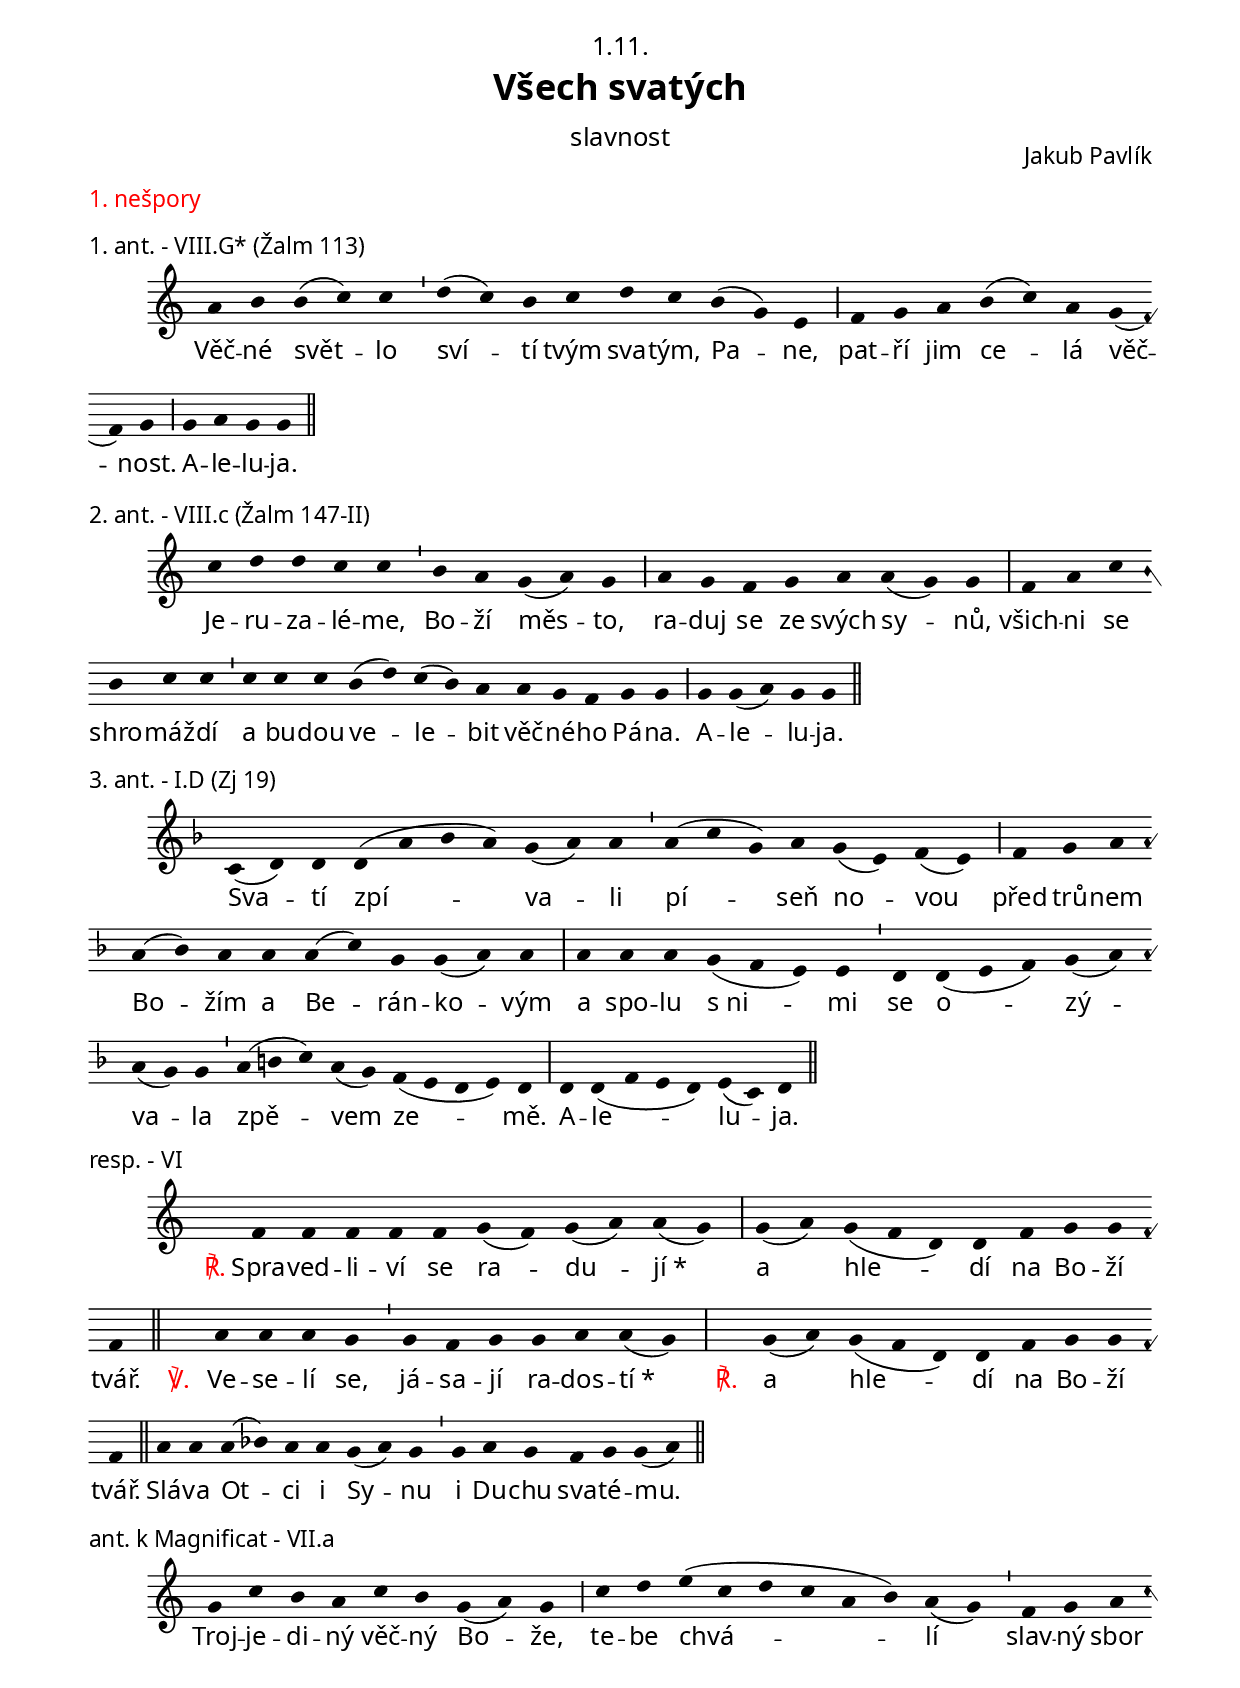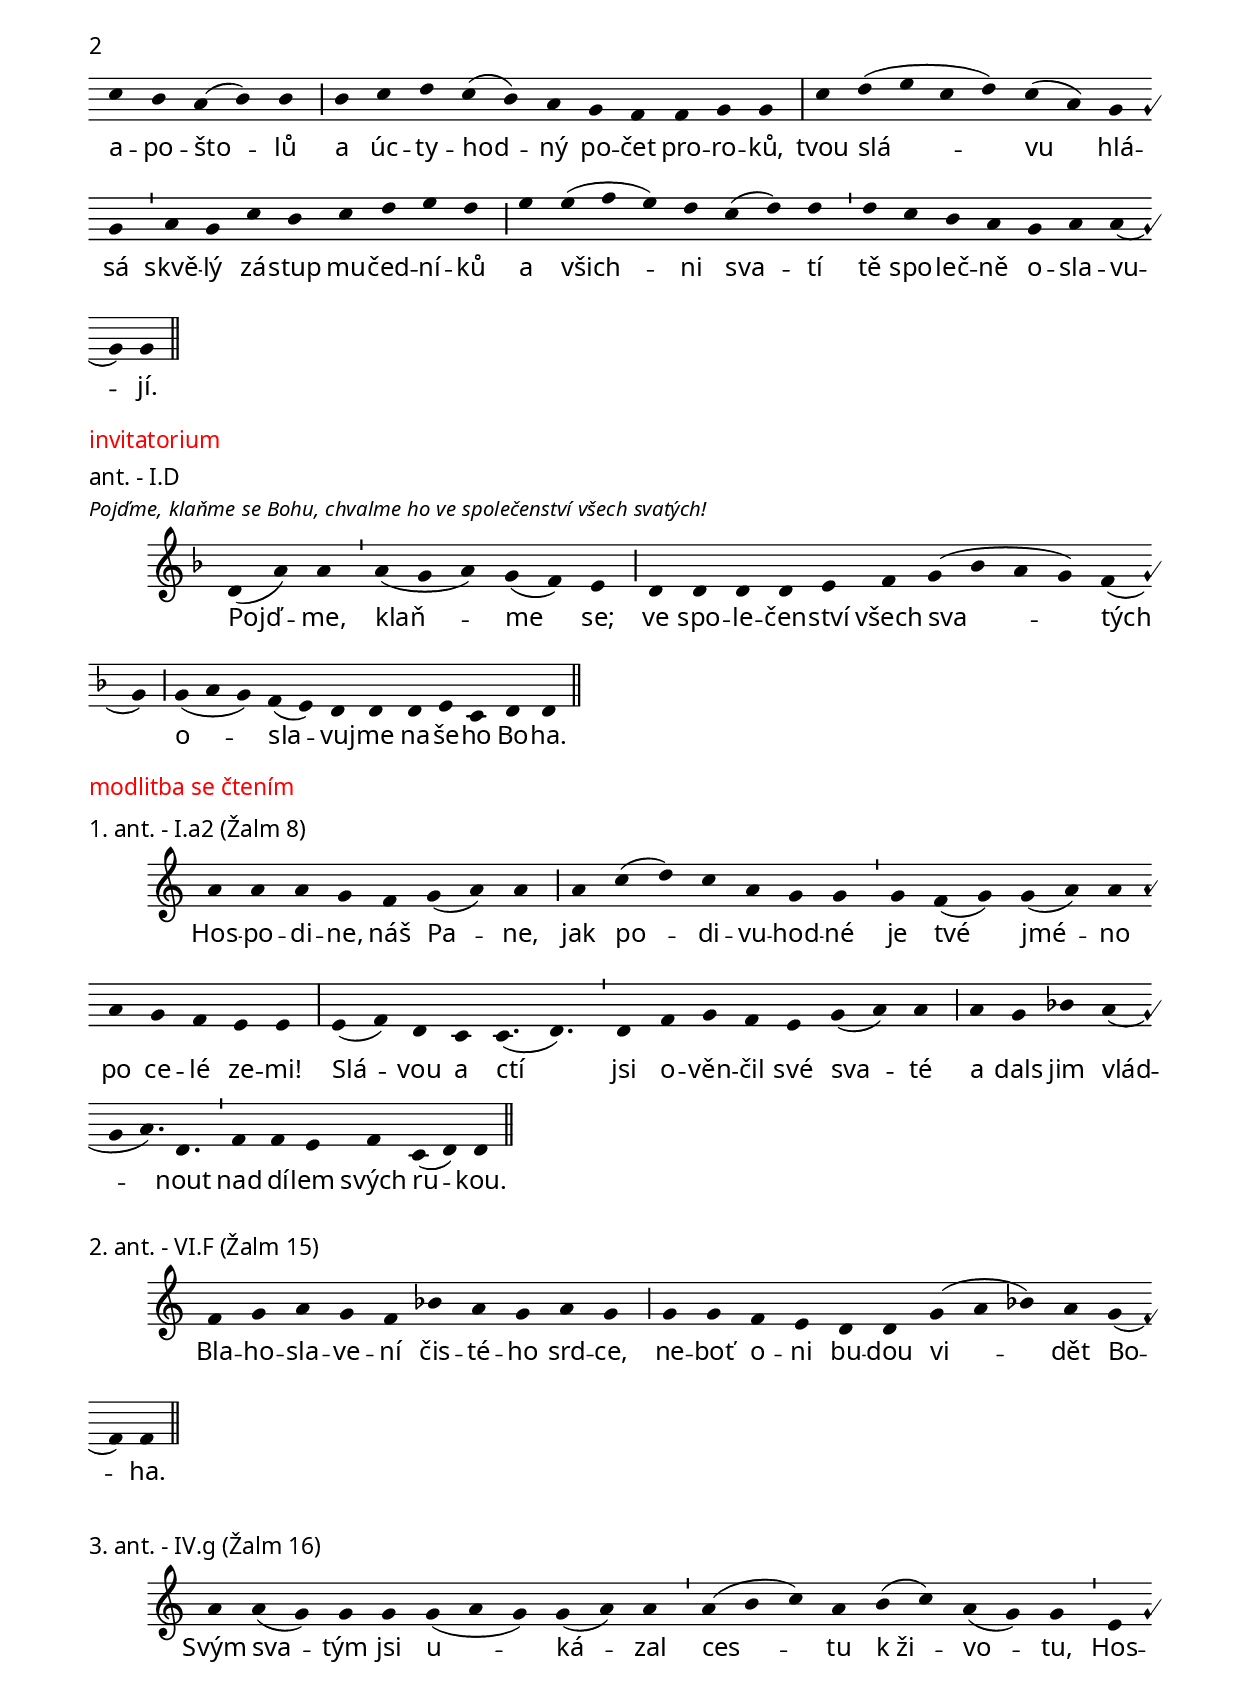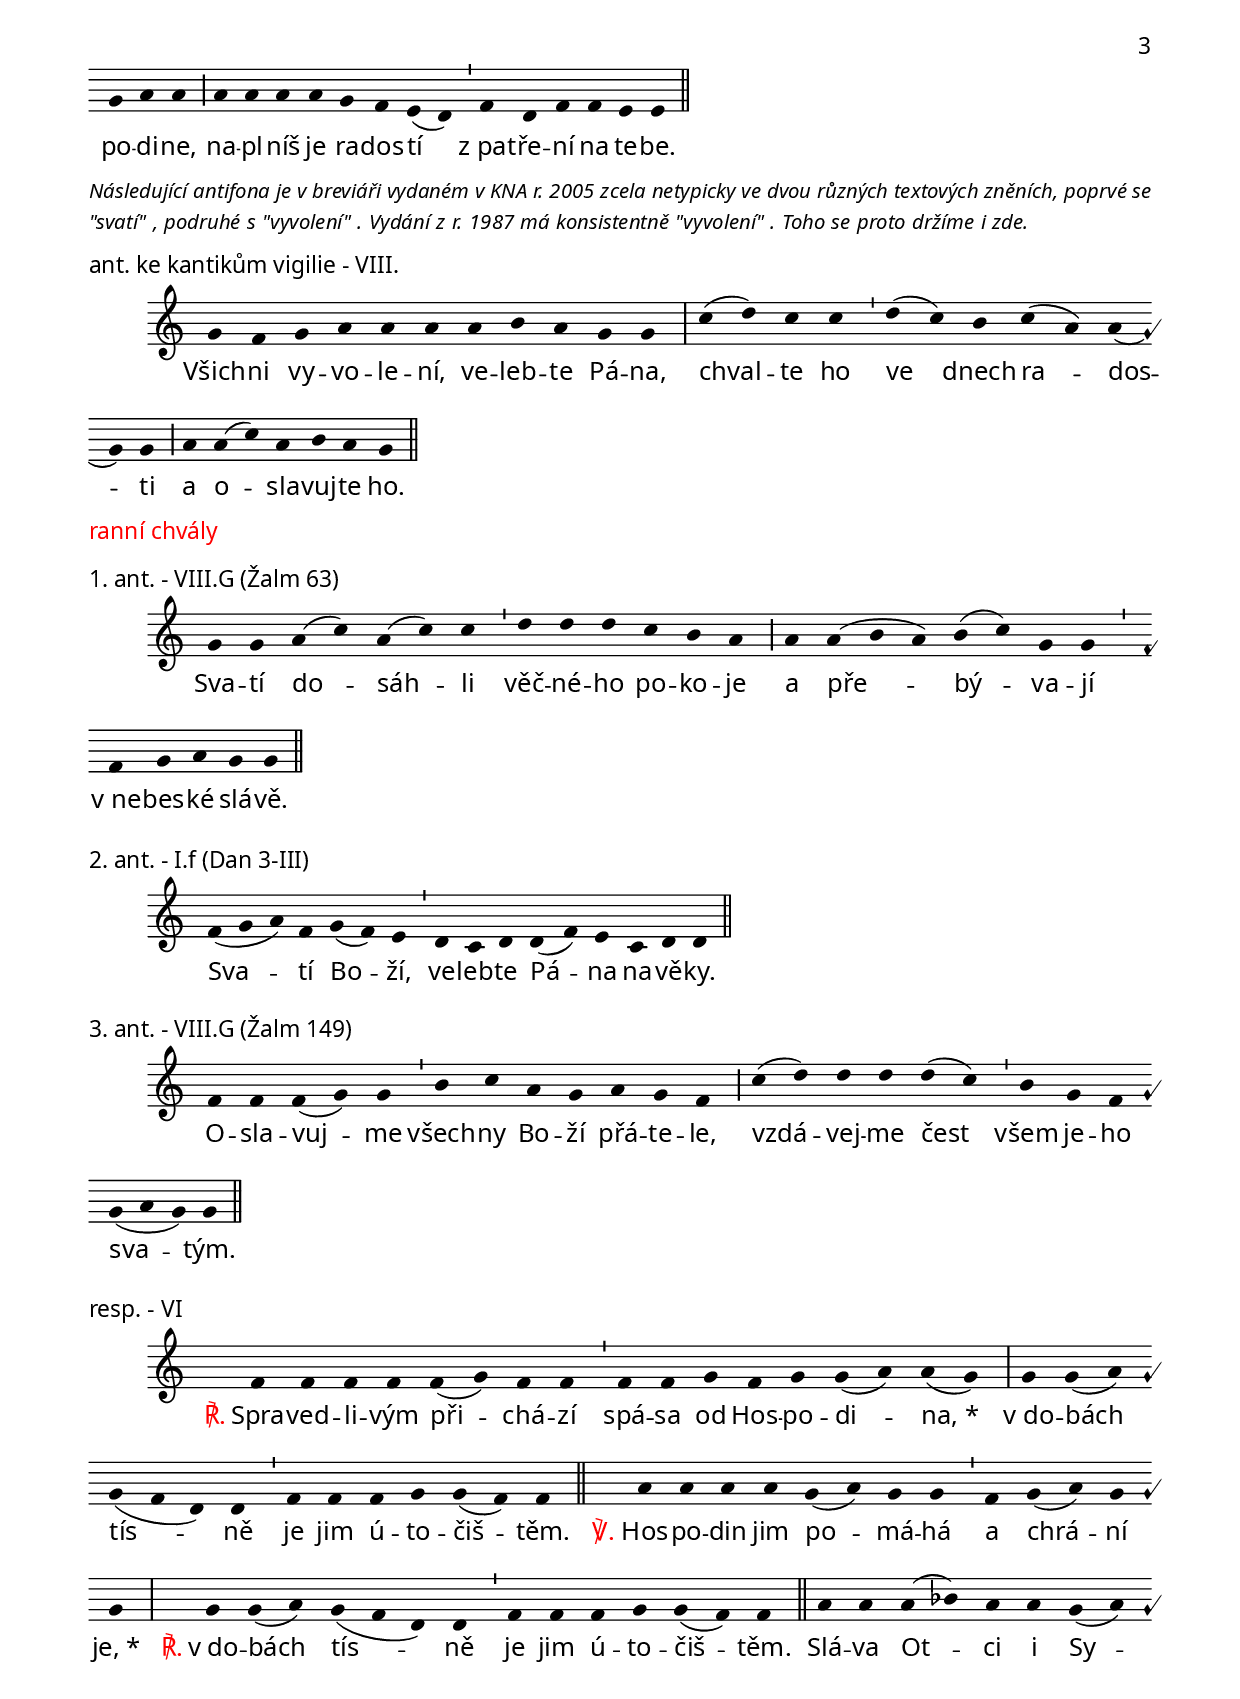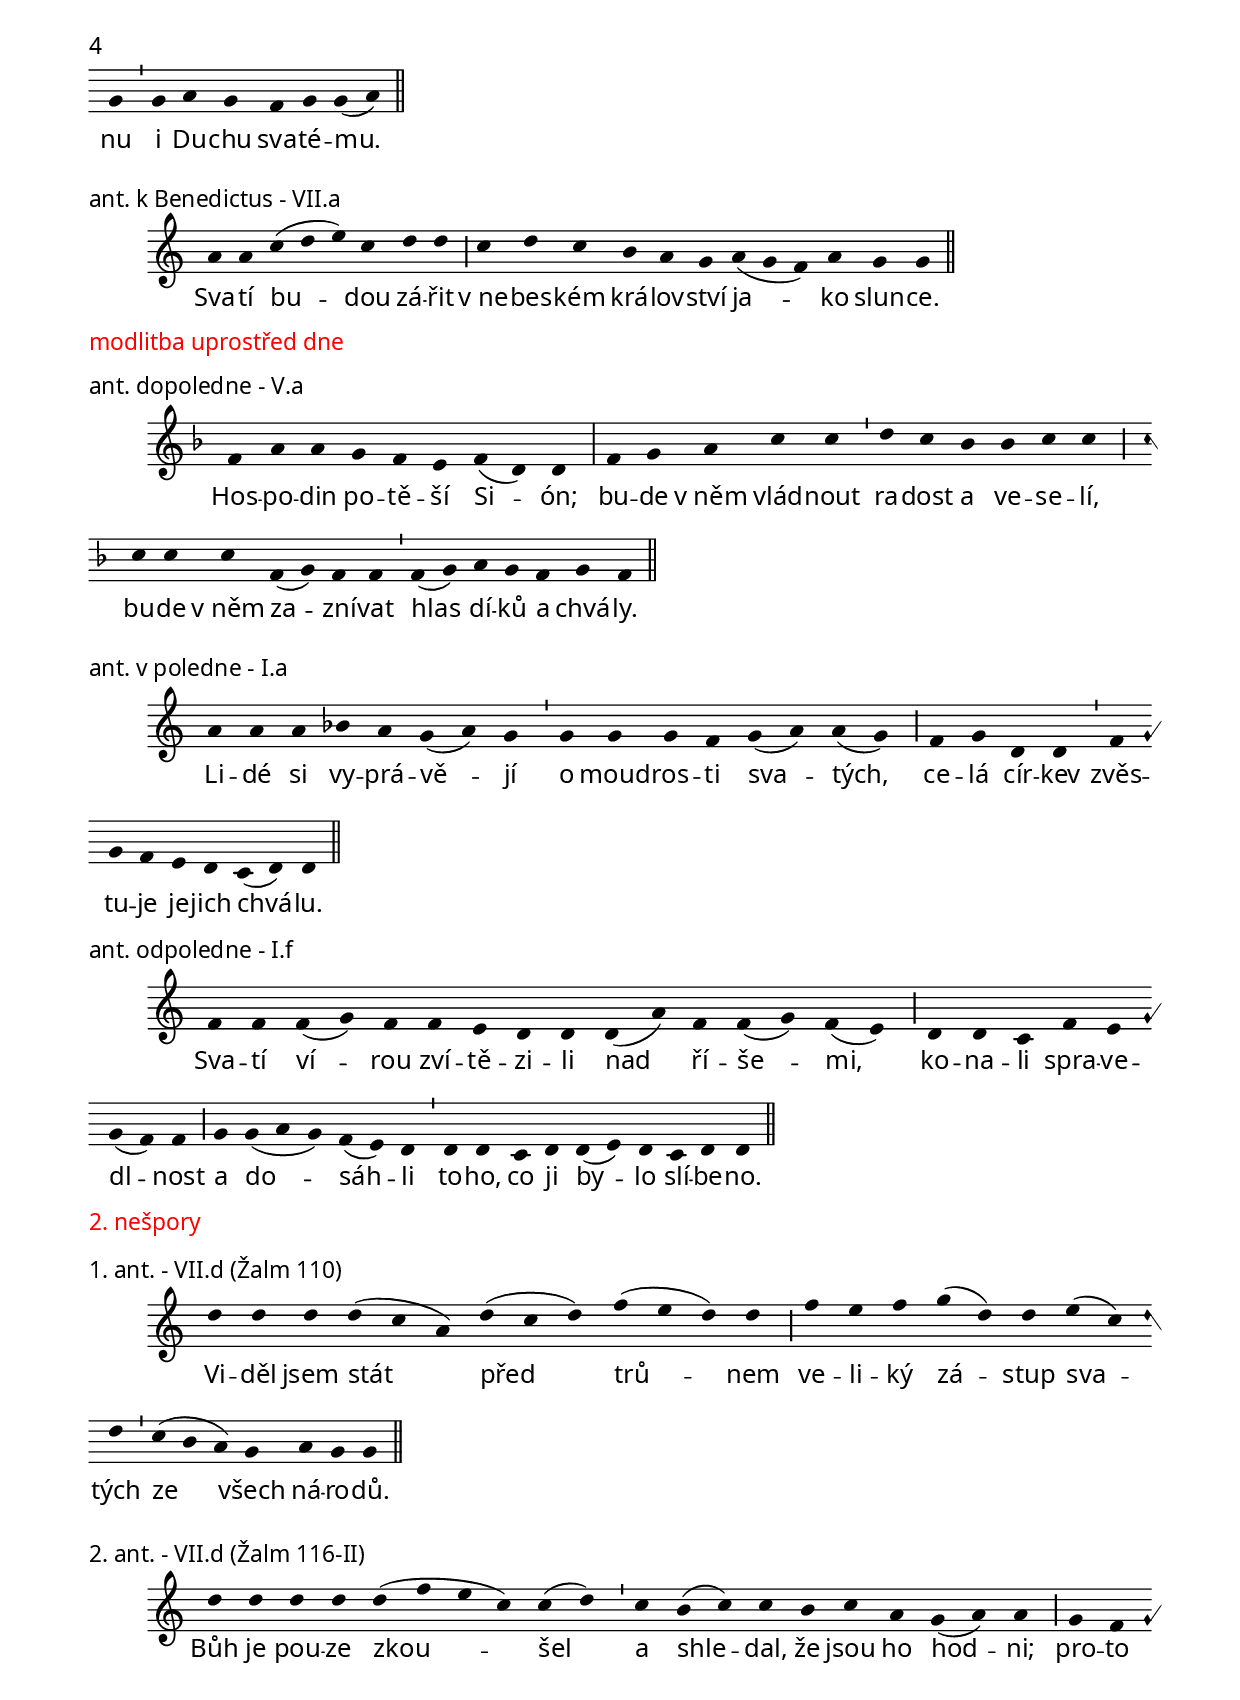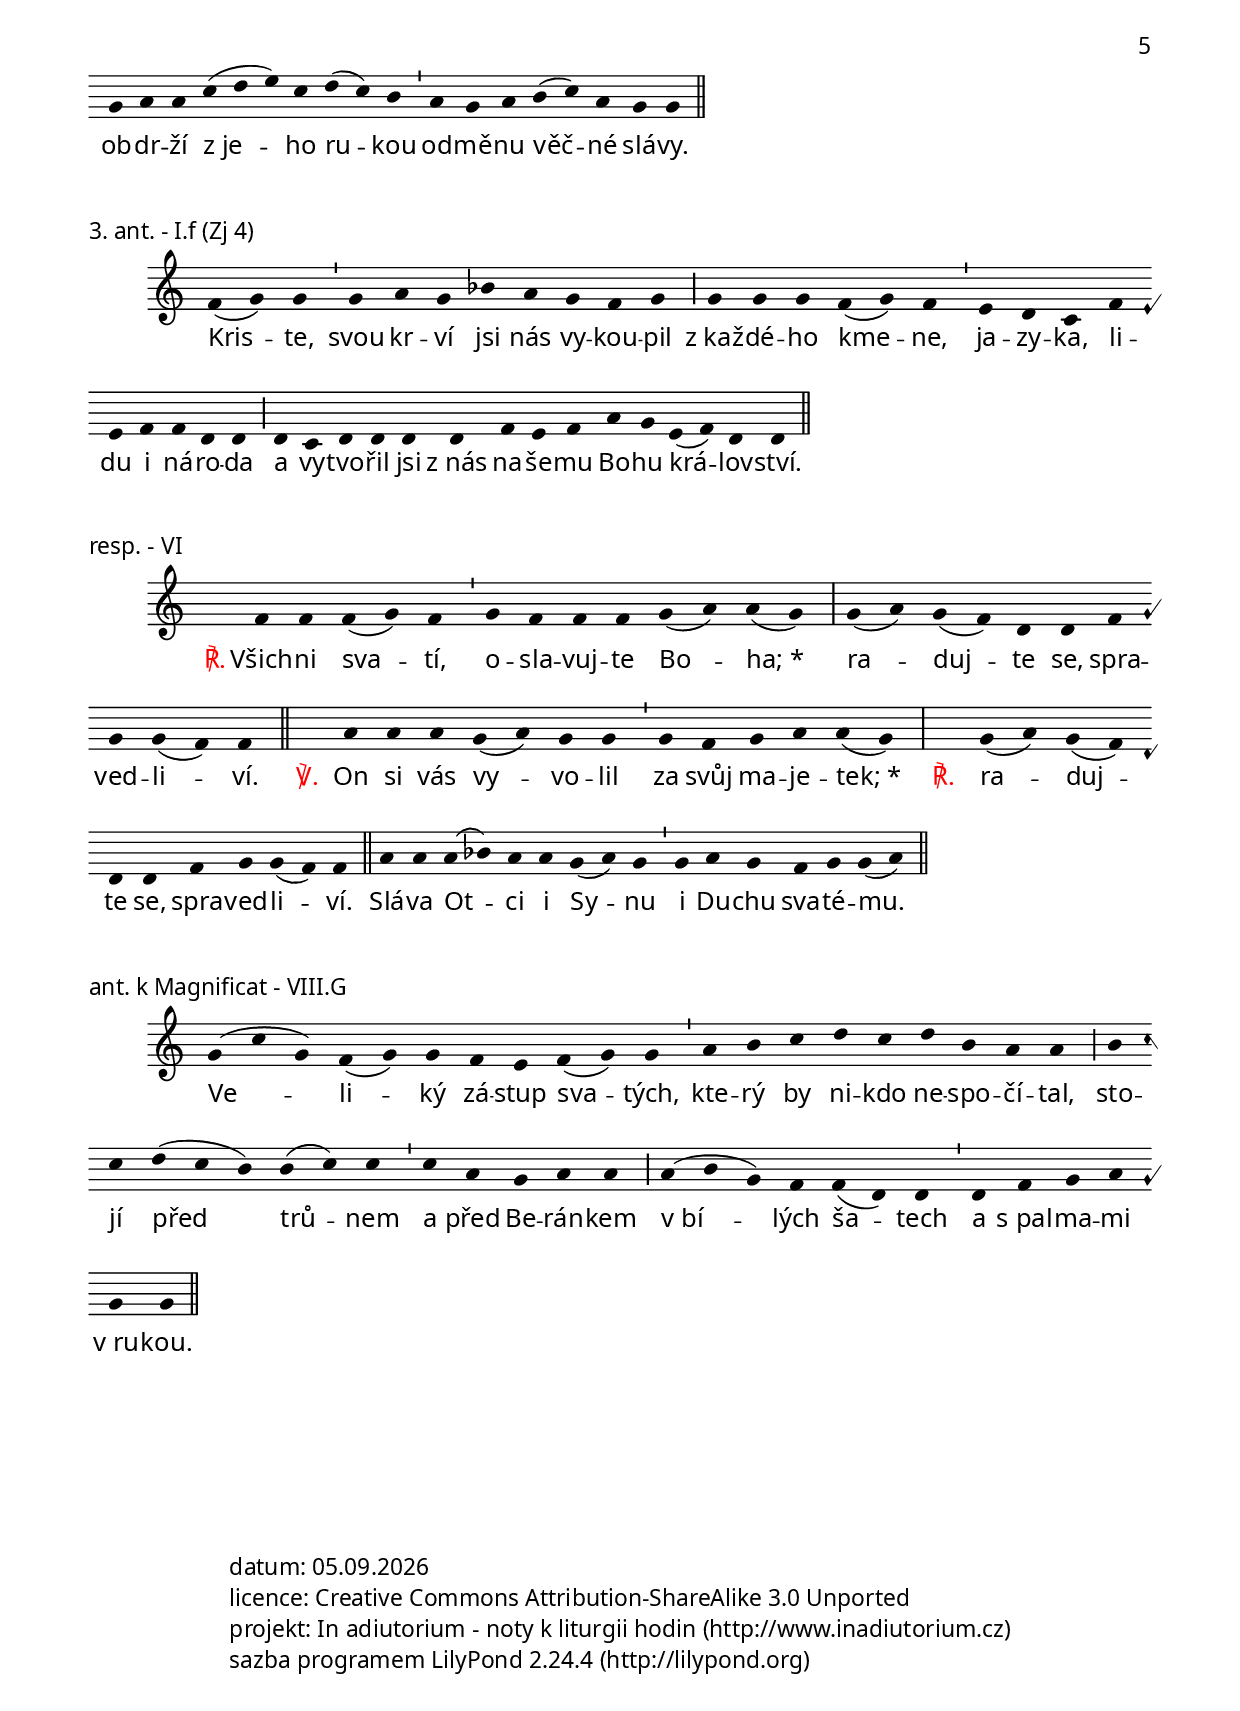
\version "2.16.0"

\include "../spolecne.ly"
\include "../dilyresponsorii.ly"

\header {
  title = \markup\titleSvatek
            "Všech svatých"
            slavnost
            1.11.
  composer = "Jakub Pavlík"
}

\markup {\nadpisHodinka {"1. nešpory"}}

\score {
  \relative c'' {
    \choralniRezim
    a4 b b( c) c \barMin d( c) b c d c b( g) e \barMaior
    f g a b( c) a g( f) g \barMaior
    g a g g \barFinalis
  }
  \addlyrics {
    Věč -- né svět -- lo sví -- tí tvým sva -- tým, Pa -- ne,
    pat -- ří jim ce -- lá věč -- nost.
    A -- le -- lu -- ja.
  }
  \header {
    quid = "1. ant."
    modus = "VIII"
    differentia = "G*"
    psalmus = "Žalm 113"
    id = "1ne-a1"
    fial = "fial://commune/commune_jedenmucednik.ly#1ne-amag-velik"
    piece = \markup {\sestavTitulek}
  }
}

\score {
  \relative c'' {
    \choralniRezim
    c4 d d c c \barMin b a g( a) g \barMaior
    a g f g a a( g) g \barMax
    f a c b c c \barMin
    c c c b( d) c( b) a a g f g g \barMaior
    g g( a) g g \barFinalis
  }
  \addlyrics {
    Je -- ru -- za -- lé -- me, Bo -- ží měs -- to,
    ra -- duj se ze svých sy -- nů,
    všich -- ni se shro -- máž -- dí
    a bu -- dou ve -- le -- bit věč -- né -- ho Pá -- na.
    A -- le -- lu -- ja.
  }
  \header {
    quid = "2. ant."
    modus = "VIII"
    differentia = "c"
    psalmus = "Žalm 147-II"
    id = "1ne-a2"
    fons = "2. část: žaltář, 4.t., pá, r.ch., 2.ant."
    fial = "fial://antifony/tyden4_6patek.ly#rch-ant2?cast"
    piece = \markup {\sestavTitulek}
  }
}

\score {
  \relative c' {
    \key f \major
    \choralniRezim
    c4( d) d d( a' bes a) g( a) a \barMin a( c g) a g( e) f( e) \barMaior
    f g a a( bes) a a a( c) g g( a) a \barMax
    a a a g( f e) e \barMin d d( e f) g( a) a( g) g \barMin a( b c) a( g) f( e d e) d \barMax

    d d( f e d) e( c) d \barFinalis
  }
  \addlyrics {
    Sva -- tí zpí -- va -- li pí -- seň no -- vou
    před trů -- nem Bo -- žím a Be -- rán -- ko -- vým
    a spo -- lu s_ni -- mi se o -- zý -- va -- la zpě -- vem ze -- mě.

    A -- le -- lu -- ja.
  }
  \header {
    quid = "3. ant."
    modus = "I"
    differentia = "D"
    psalmus = "Zj 19"
    id = "1ne-a3"
    fial = "fial://commune/commune_svatymuz.ly#2ne-a3"
    piece = \markup {\sestavTitulek}
  }
}

\score {
  \relative c' {
    \choralniRezim

    % R
    \neviditelna f
    f4 f f f f g( f) g( a) a( g) \barMax
    g( a) g( f d) d f g g f \barFinalis
    % V
    \neviditelna a
    a4 a a g \barMin g f g g a a( g) \barMax
    % R
    \neviditelna a
    g( a) g( f d) d f g g f \barFinalis
    % Slava
    \respVIdoxologie \barFinalis
  }
  \addlyrics {
    \Response Spra -- ved -- li -- ví se ra -- du -- jí_*
    a hle -- dí na Bo -- ží tvář.
    \Verse Ve -- se -- lí se, já -- sa -- jí ra -- dos -- tí_*
    \Response a hle -- dí na Bo -- ží tvář.
    \textRespDoxologie
  }
  \header {
    quid = "resp."
    modus = "VI"
    id = "1ne-r"
    piece = \markup {\sestavTitulekResp}
  }
}

\score {
  \relative c'' {
    \choralniRezim
    g4 c b a c b g( a) g \barMaior
    c d e( c d c a b) a( g) \barMin f g a c b a( b) b \barMaior
    b c d c( b) a g f f g g \barMax

    c d( e c d) c( a) g g \barMin a g c b c d e d \barMaior
    e e( f e) d c( d) d \barMin d c b a g a a( g) g \barFinalis
  }
  \addlyrics {
    Troj -- je -- di -- ný věč -- ný Bo -- že,
    te -- be chvá -- lí slav -- ný sbor a -- po -- što -- lů
    a úc -- ty -- hod -- ný po -- čet pro -- ro -- ků,

    tvou slá -- vu hlá -- sá skvě -- lý zá -- stup mu -- čed -- ní -- ků
    a všich -- ni sva -- tí tě spo -- leč -- ně o -- sla -- vu -- jí.
  }
  \header {
    quid = "ant. k Magnificat"
    modus = "VII"
    differentia = "a"
    psalmus = ""
    placet = "věnovat jí trochu péče, zejm. úvodu"
    id = "1ne-amag"
    piece = \markup {\sestavTitulekBezZalmu}
  }
}

\markup {\nadpisHodinka {"invitatorium"}}

\score {
  \relative c' {
    \key f \major
    \choralniRezim
    d4( a') a \barMin a( g a) g( f) e \barMaior
    d d d d e f g( bes a g) f( g) \barMaior
    g( a g) f( e) d d d e c d d \barFinalis
  }
  \addlyrics {
    Pojď -- me, klaň -- me se;
    ve spo -- le -- čen -- ství všech sva -- tých
    o -- sla -- vuj -- me na -- še -- ho Bo -- ha.
  }
  \header {
    % Vtipne je, ze me zneni, z rytmickych duvodu nahrazujici
    % "chvalme" za "oslavujme", by mohlo vznaset narok,
    % ze je o spetku vernejsim prekladem latinskeho originalu.
    textus_approbatus = "Pojďme, klaňme se Bohu,
    chvalme ho ve společenství všech svatých!"
    quid = "ant."
    modus = "I"
    differentia = "D"
    psalmus = ""
    id = "invit"
    piece = \markup {\sestavTitulekBezZalmu}
  }
}

\markup {\nadpisHodinka {"modlitba se čtením"}}

\score {
  \relative c'' {
    \choralniRezim
    a4 a a g f g( a) a \barMaior
    a c( d) c a g g \barMin g f( g) g( a) a a g f e e \barMax

    e( f) d c c4.( d) \barMin d4 f g f e g( a) a \barMaior
    a g bes a( g a4.) d, \barMin f4 f e f c( d) d \barFinalis
  }
  \addlyrics {
    Hos -- po -- di -- ne, náš Pa -- ne,
    jak po -- di -- vu -- hod -- né je tvé jmé -- no po ce -- lé ze -- mi!

    Slá -- vou a ctí jsi o -- věn -- čil své sva -- té
    a dals jim vlád -- nout nad dí -- lem svých ru -- kou.
  }
  \header {
    quid = "1. ant."
    modus = "I"
    differentia = "a2"
    psalmus = "Žalm 8"
    fons = "sanktoral/0705cyrilametodej.ly#2ne-a2"
    id = "mc-a1"
    piece = \markup {\sestavTitulek}
  }
}

\score {
  \relative c' {
    \choralniRezim
    f4 g a g f bes a g a g \barMaior
    g g f e d d g( a bes) a g( f) f \barFinalis
  }
  \addlyrics {
    Bla -- ho -- sla -- ve -- ní čis -- té -- ho srd -- ce,
    ne -- boť o -- ni bu -- dou vi -- dět Bo -- ha.
  }
  \header {
    quid = "2. ant."
    modus = "VI"
    differentia = "F"
    psalmus = "Žalm 15"
    fons = "antifony/tyden1_2pondeli.ly#ne-ant2"
    id = "mc-a2"
    piece = \markup {\sestavTitulek}
  }
}

\score {
  \relative c'' {
    \choralniRezim
    a4 a( g) g g g( a g) g( a) a \barMin
    a( b c) a b( c) a( g) g \barMin
    e g a a \barMaior
    a a a a g f e( d) \barMin
    f d f f e e \barFinalis
  }
  \addlyrics {
    Svým sva -- tým jsi u -- ká -- zal
    ces -- tu k_ži -- vo -- tu,
    Hos -- po -- di -- ne,
    na -- pl -- níš je ra -- dos -- tí
    z_pat -- ře -- ní na te -- be.
  }
  \header {
    quid = "3. ant."
    modus = "IV"
    differentia = "g"
    psalmus = "Žalm 16"
    id = "mc-a3"
    piece = \markup {\sestavTitulek}
  }
}

\markup\justify\small\italic{
  Následující antifona je v breviáři vydaném v KNA r. 2005
  zcela netypicky ve dvou různých textových zněních,
  poprvé se "\"svatí\"", podruhé s "\"vyvolení\"".
  Vydání z r. 1987 má konsistentně "\"vyvolení\"".
  Toho se proto držíme i zde.
}

\score {
  \relative c'' {
    \choralniRezim
    g4 f g a a a a b a g g \barMax
    c( d) c c \barMin d( c) b c( a) a( g) g \barMaior
    a a( c) a b a g \barFinalis
  }
  \addlyrics {
    Všich -- ni vy -- vo -- le -- ní,
    ve -- leb -- te Pá -- na,
    chval -- te ho ve dnech ra -- dos -- ti
    a o -- sla -- vuj -- te ho.
  }
  \header {
    quid = "ant. ke kantikům vigilie"
    modus = "VIII"
    differentia = ""
    psalmus = ""
    placet = "začátek půjde lépe"
    fial = "antifony/velikonoce_tyden1_3utery.ly#rch-a2?delsi_text"
    id = "mc-avig"
    piece = \markup {\sestavTitulekBezZalmu}
  }
}

\markup {\nadpisHodinka {"ranní chvály"}}

\score {
  \relative c'' {
    \choralniRezim
    g4 g a( c) a( c) c \barMin d d d c b a \barMaior
    a a( b a) b( c) g g \barMin  f g a g g \barFinalis
  }
  \addlyrics {
    Sva -- tí do -- sáh -- li věč -- né -- ho po -- ko -- je
    a pře -- bý -- va -- jí v_ne -- bes -- ké slá -- vě.
  }
  \header {
    quid = "1. ant."
    modus = "VIII"
    differentia = "G"
    psalmus = "Žalm 63"
    id = "rch-a1"
    fial = "fial://commune/commune_jedenmucednik.ly#2ne-amag"
    piece = \markup {\sestavTitulek}
  }
}

\score {
  \relative c' {
    \choralniRezim
    f4( g a) f g( f) e \barMin
    d c d d( f) e c d d \barFinalis
  }
  \addlyrics {
    Sva -- tí Bo -- ží,
    ve -- leb -- te Pá -- na na -- vě -- ky.
  }
  \header {
    quid = "2. ant."
    modus = "I"
    differentia = "f"
    psalmus = "Dan 3-III"
    placet = "zkusit lépe - spíš prostěji a zpěvněji"
    id = "rch-a2"
    piece = \markup {\sestavTitulek}
  }
}

\score {
  \relative c' {
    \choralniRezim
    f4 f f( g) g \barMin b c a g a g f \barMaior
    c'( d) d d d( c) \barMin b g f g( a g) g \barFinalis
  }
  \addlyrics {
    O -- sla -- vuj -- me všech -- ny Bo -- ží přá -- te -- le,
    vzdá -- vej -- me čest všem je -- ho sva -- tým.
  }
  \header {
    quid = "3. ant."
    modus = "VIII"
    differentia = "G"
    psalmus = "Žalm 149"
    placet = "začátek o sekundu nahoru; zkusit celou lépe?"
    id = "rch-a3"
    piece = \markup {\sestavTitulek}
  }
}

\score {
  \relative c' {
    \choralniRezim

    % R
    \neviditelna f
    f4 f f f f( g) f f \barMin f f g f g g( a) a( g) \barMax
    g g( a) g( f d) d \barMin f f f g g( f) f \barFinalis
    % V
    \neviditelna a
    a4 a a a g( a) g g \barMin f g( a) g g \barMax
    % R
    \neviditelna a
    g g( a) g( f d) d \barMin f f f g g( f) f \barFinalis
    % Slava
    \respVIdoxologie \barFinalis
  }
  \addlyrics {
    \Response Spra -- ved -- li -- vým při -- chá -- zí spá -- sa od Hos -- po -- di -- na,_*
    v_do -- bách tís -- ně je jim ú -- to -- čiš -- těm.
    \Verse Hos -- po -- din jim po -- má -- há a chrá -- ní je,_*
    \Response v_do -- bách tís -- ně je jim ú -- to -- čiš -- těm.
    \textRespDoxologie
  }
  \header {
    quid = "resp."
    modus = "VI"
    id = "rch-r"
    fons = "commune více muč., 2. nešp."
    fial = "fial://commune/commune_vicemucedniku.ly#2ne-resp"
    piece = \markup {\sestavTitulekResp}
  }
}

\score {
  \relative c'' {
    \choralniRezim
    a4 a c( d e) c d d \barMaior
    c d c b a g a( g f) a g g \barFinalis
  }
  \addlyrics {
    Sva -- tí bu -- dou zá -- řit
    v_ne -- bes -- kém krá -- lov -- ství ja -- ko slun -- ce.
  }
  \header {
    quid = "ant. k Benedictus"
    modus = "VII"
    differentia = "a"
    psalmus = ""
    placet = "melodické ozdoby na slovech _budou_ a _jako_ ...
    obě stejným způsobem nepatřičné (zvýraznění slova, které nemá být
    zvýrazňováno), ale nepobuřují mě. Antifona s nimi není bezchybná,
    ale přesto se mi líbí. Bez nich by se musela úplně přepsat."
    id = "rch-aben"
    piece = \markup {\sestavTitulekBezZalmu}
  }
}

\markup {\nadpisHodinka {"modlitba uprostřed dne"}}

\score {
  \relative c' {
    \choralniRezim
    \key f \major
    f4 a a g f e f( d) d \barMax
    f g a c c \barMin d c bes bes c c \barMaior
    c c c f,( g) f f \barMin f( g) a g f g f \barFinalis
  }
  \addlyrics {
    Hos -- po -- din po -- tě -- ší Si -- ón;
    bu -- de v_něm vlád -- nout ra -- dost a ve -- se -- lí,
    bu -- de v_něm za -- zní -- vat hlas dí -- ků a chvá -- ly.
  }
  \header {
    quid = "ant. dopoledne"
    modus = "V"
    differentia = "a"
    psalmus = ""
    placet = "bez úletu do plagálního tetrachordu se dá dobře obejít"
    id = "tercie"
    piece = \markup {\sestavTitulekBezZalmu}
  }
}

\score {
  \relative c'' {
    \choralniRezim
    a4 a a bes a g( a) g \barMin g g g f g( a) a( g) \barMaior
    f g d d \barMin f g f e d c( d) d \barFinalis
  }
  \addlyrics {
    Li -- dé si vy -- prá -- vě -- jí o moud -- ros -- ti sva -- tých,
    ce -- lá cír -- kev zvěs -- tu -- je je -- jich chvá -- lu.
  }
  \header {
    quid = "ant. v poledne"
    modus = "I"
    differentia = "a"
    psalmus = ""
    placet = "první část nepříliš vhodně napodobuje verš 
    stereotypních krátkých responsorií modu VI;
    předělat"
    id = "sexta"
    piece = \markup {\sestavTitulekBezZalmu}
  }
}

\score {
  \relative c' {
    \choralniRezim
    f4 f f( g) f f e d d d( a') f f( g) f( e) \barMaior
    d d c f e g( f) f \barMaior
    g g( a g) f( e) d \barMin d d c d d( e) d c d d \barFinalis
  }
  \addlyrics {
    Sva -- tí ví -- rou zví -- tě -- zi -- li nad ří -- še -- mi,
    ko -- na -- li spra -- ve -- dl -- nost
    a do -- sáh -- li to -- ho, co ji by -- lo slí -- be -- no.
  }
  \header {
    quid = "ant. odpoledne"
    modus = "I"
    differentia = "f"
    psalmus = ""
    placet = "melisma na _bylo_ určitě pryč"
    id = "nona"
    piece = \markup {\sestavTitulekBezZalmu}
  }
}

\markup {\nadpisHodinka {"2. nešpory"}}

\score {
  \relative c'' {
    \choralniRezim
    d4 d d d( c a) d( c d) f( e d) d \barMaior
    f e f g( d) d e( c) d \barMin c( b a) g a g g  \barFinalis
  }
  \addlyrics {
    Vi -- děl jsem stát před trů -- nem
    ve -- li -- ký zá -- stup sva -- tých ze všech ná -- ro -- dů.
  }
  \header {
    quid = "1. ant."
    modus = "VII"
    differentia = "d"
    psalmus = "Žalm 110"
    id = "2ne-a1"
    piece = \markup {\sestavTitulek}
  }
}

\score {
  \relative c'' {
    \choralniRezim
    d4 d d d d( f e c) c( d) \barMin
    c b( c) c b c a g( a) a \barMaior
    g f g a a c( d e) c d( c) b \barMin
    a g a b( c) a g g \barFinalis
  }
  \addlyrics {
    Bůh je pou -- ze zkou -- šel
    a shle -- dal, že jsou ho hod -- ni;
    pro -- to ob -- dr -- ží z_je -- ho ru -- kou
    od -- mě -- nu věč -- né slá -- vy.
  }
  \header {
    quid = "2. ant."
    modus = "VII"
    differentia = "d"
    psalmus = "Žalm 116-II"
    id = "2ne-a2"
    piece = \markup {\sestavTitulek}
  }
}

\score {
  \relative c' {
    \choralniRezim
    f4( g) g \barMin g a g bes a g f g \barMaior
    g g g f( g) f \barMin e d c f e f f d d \barMaior
    d c d d d d f e f a g e( f) d d \barFinalis
  }
  \addlyrics {
    Kris -- te, svou kr -- ví jsi nás vy -- kou -- pil
    z_kaž -- dé -- ho kme -- ne, ja -- zy -- ka, li -- du i ná -- ro -- da
    a vy -- tvo -- řil jsi z_nás na -- še -- mu Bo -- hu krá -- lov -- ství.
  }
  \header {
    quid = "3. ant."
    modus = "I"
    differentia = "f"
    psalmus = "Zj 4"
    id = "2ne-a3"
    placet = "melodie na prvním 'jsi' mě sice nedráždí, ale pravděpodobně není zcela košer"
    piece = \markup {\sestavTitulek}
  }
}

\score {
  \relative c' {
    \choralniRezim

    % R
    \neviditelna c
    f f f( g) f \barMin g f f f g( a) a( g) \barMax
    g( a) g( f) d d f g g( f) f \barFinalis
    % V
    \neviditelna a
    a a a g( a) g g \barMin g f g a a( g) \barMax
    % R
    \neviditelna a
    g( a) g( f) d d f g g( f) f \barFinalis
    % Slava
    \respVIdoxologie \barFinalis
  }
  \addlyrics {
    \Response Všich -- ni sva -- tí, o -- sla -- vuj -- te Bo -- ha;_*
    ra -- duj -- te se, spra -- ved -- li -- ví.
    \Verse On si vás vy -- vo -- lil za svůj ma -- je -- tek;_*
    \Response ra -- duj -- te se, spra -- ved -- li -- ví.
    \textRespDoxologie
  }
  \header {
    quid = "resp."
    modus = "VI"
    id = "2ne-r"
    piece = \markup {\sestavTitulekResp}
  }
}

\score {
  \relative c'' {
    \choralniRezim
    g4( c g) f( g) g f e f( g) g \barMin
    a b c d c d b a a \barMaior
    b c d( c b) b( c) c \barMin c a g a a \barMaior
    a( b g) f f( d) d \barMin d f g a g g \barFinalis
  }
  \addlyrics {
    Ve -- li -- ký zá -- stup sva -- tých,
    kte -- rý by ni -- kdo ne -- spo -- čí -- tal,
    sto -- jí před trů -- nem a před Be -- rán -- kem
    v_bí -- lých ša -- tech a s_pal -- ma -- mi v_ru -- kou.
  }
  \header {
    quid = "ant. k Magnificat"
    modus = "VIII"
    differentia = "G"
    psalmus = ""
    id = "2ne-amag"
    piece = \markup {\sestavTitulekBezZalmu}
  }
}